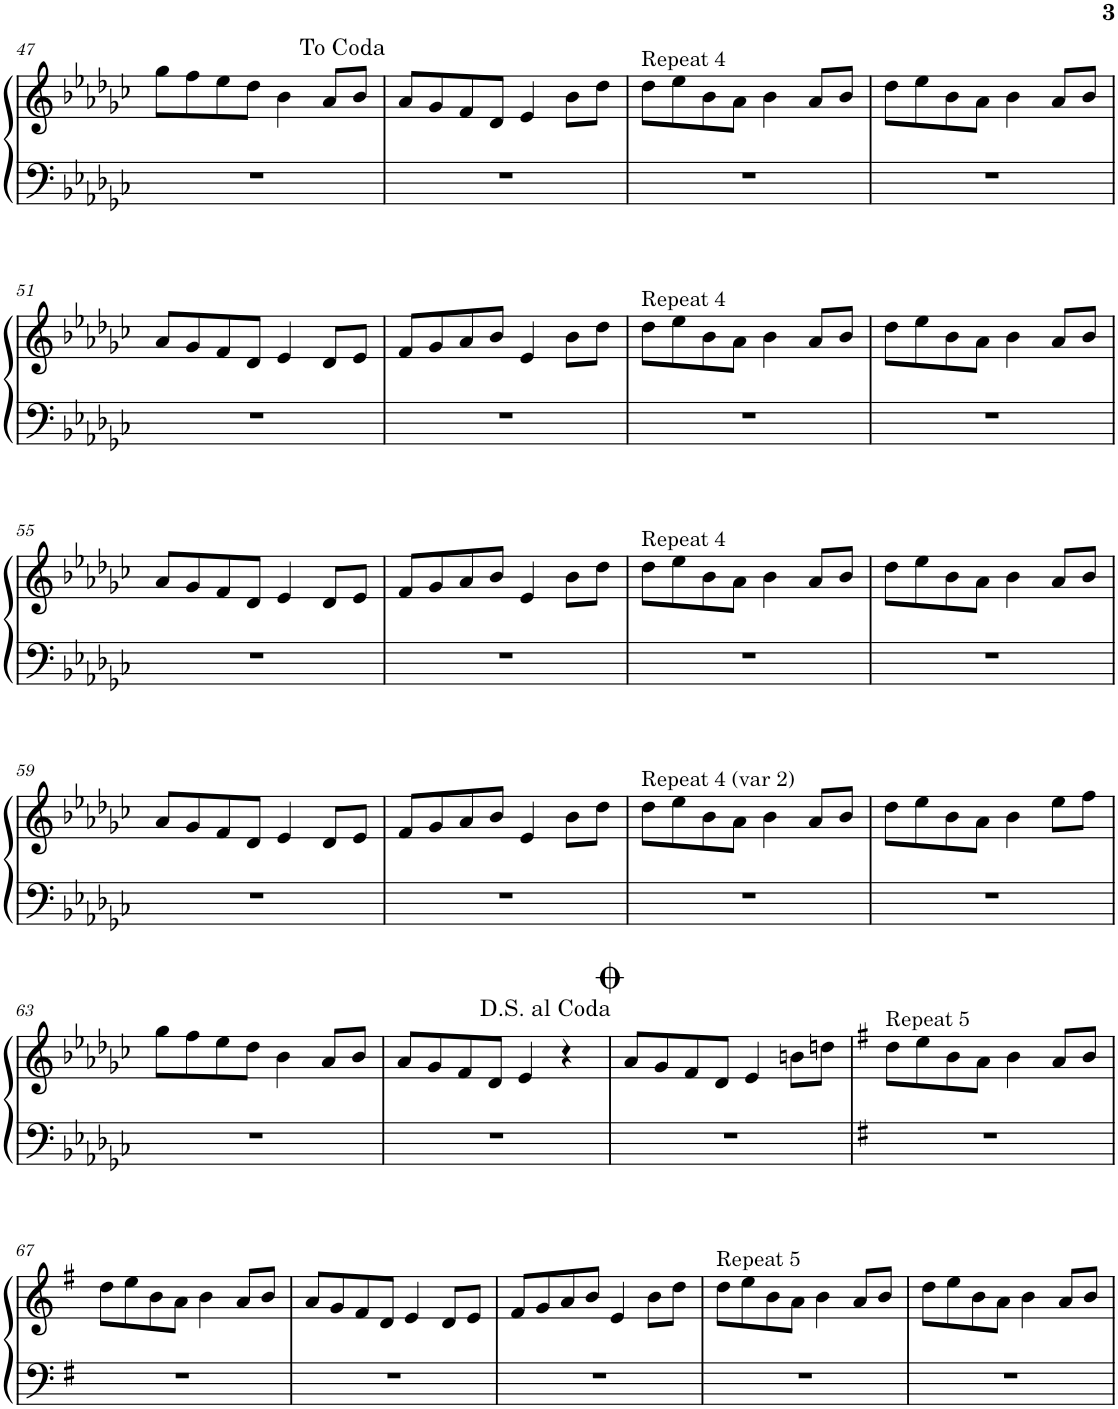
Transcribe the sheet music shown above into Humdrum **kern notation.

**kern	**kern
*part1	*part1
*staff2	*staff1
*I"Piano	*
*I'Pno.	*
!!LO:PB:g=z
*clefF4	*clefG2
*k[b-e-a-d-g-c-]	*k[b-e-a-d-g-c-]
*M4/4	*M4/4
=47	=47
1r	8gg-\L
.	8ff\
.	8ee-\
.	8dd-\J
.	4b-\
.	8a-/L
.	8b-/J
=48	=48
1r	8a-/L
.	8g-/
.	8f/
.	8d-/J
.	4e-/
.	8b-\L
.	8dd-\J
=49	=49
!	!LO:TX:a:t=Repeat 4
1r	8dd-\L
.	8ee-\
.	8b-\
.	8a-\J
.	4b-\
.	8a-/L
.	8b-/J
=50	=50
1r	8dd-\L
.	8ee-\
.	8b-\
.	8a-\J
.	4b-\
.	8a-/L
.	8b-/J
!!LO:LB:g=z
=51	=51
1r	8a-/L
.	8g-/
.	8f/
.	8d-/J
.	4e-/
.	8d-/L
.	8e-/J
=52	=52
1r	8f/L
.	8g-/
.	8a-/
.	8b-/J
.	4e-/
.	8b-\L
.	8dd-\J
=53	=53
!	!LO:TX:a:t=Repeat 4
1r	8dd-\L
.	8ee-\
.	8b-\
.	8a-\J
.	4b-\
.	8a-/L
.	8b-/J
=54	=54
1r	8dd-\L
.	8ee-\
.	8b-\
.	8a-\J
.	4b-\
.	8a-/L
.	8b-/J
!!LO:LB:g=z
=55	=55
1r	8a-/L
.	8g-/
.	8f/
.	8d-/J
.	4e-/
.	8d-/L
.	8e-/J
=56	=56
1r	8f/L
.	8g-/
.	8a-/
.	8b-/J
.	4e-/
.	8b-\L
.	8dd-\J
=57	=57
!	!LO:TX:a:t=Repeat 4
1r	8dd-\L
.	8ee-\
.	8b-\
.	8a-\J
.	4b-\
.	8a-/L
.	8b-/J
=58	=58
1r	8dd-\L
.	8ee-\
.	8b-\
.	8a-\J
.	4b-\
.	8a-/L
.	8b-/J
!!LO:LB:g=z
=59	=59
1r	8a-/L
.	8g-/
.	8f/
.	8d-/J
.	4e-/
.	8d-/L
.	8e-/J
=60	=60
1r	8f/L
.	8g-/
.	8a-/
.	8b-/J
.	4e-/
.	8b-\L
.	8dd-\J
=61	=61
!	!LO:TX:a:t=Repeat 4 (var 2)
1r	8dd-\L
.	8ee-\
.	8b-\
.	8a-\J
.	4b-\
.	8a-/L
.	8b-/J
=62	=62
1r	8dd-\L
.	8ee-\
.	8b-\
.	8a-\J
.	4b-\
.	8ee-\L
.	8ff\J
!!LO:LB:g=z
=63	=63
1r	8gg-\L
.	8ff\
.	8ee-\
.	8dd-\J
.	4b-\
.	8a-/L
.	8b-/J
=64	=64
1r	8a-/L
.	8g-/
.	8f/
.	8d-/J
.	4e-/
.	4r
=65	=65
1r	8a-/L
.	8g-/
.	8f/
.	8d-/J
.	4e-/
.	8bn\L
.	8ddn\J
=66	=66
*k[f#]	*k[f#]
!	!LO:TX:a:t=Repeat 5
1r	8dd\L
.	8ee\
.	8b\
.	8a\J
.	4b\
.	8a/L
.	8b/J
!!LO:LB:g=z
=67	=67
1r	8dd\L
.	8ee\
.	8b\
.	8a\J
.	4b\
.	8a/L
.	8b/J
=68	=68
1r	8a/L
.	8g/
.	8f#/
.	8d/J
.	4e/
.	8d/L
.	8e/J
=69	=69
1r	8f#/L
.	8g/
.	8a/
.	8b/J
.	4e/
.	8b\L
.	8dd\J
=70	=70
!	!LO:TX:a:t=Repeat 5
1r	8dd\L
.	8ee\
.	8b\
.	8a\J
.	4b\
.	8a/L
.	8b/J
=71	=71
1r	8dd\L
.	8ee\
.	8b\
.	8a\J
.	4b\
.	8a/L
.	8b/J
=	=
*-	*-
